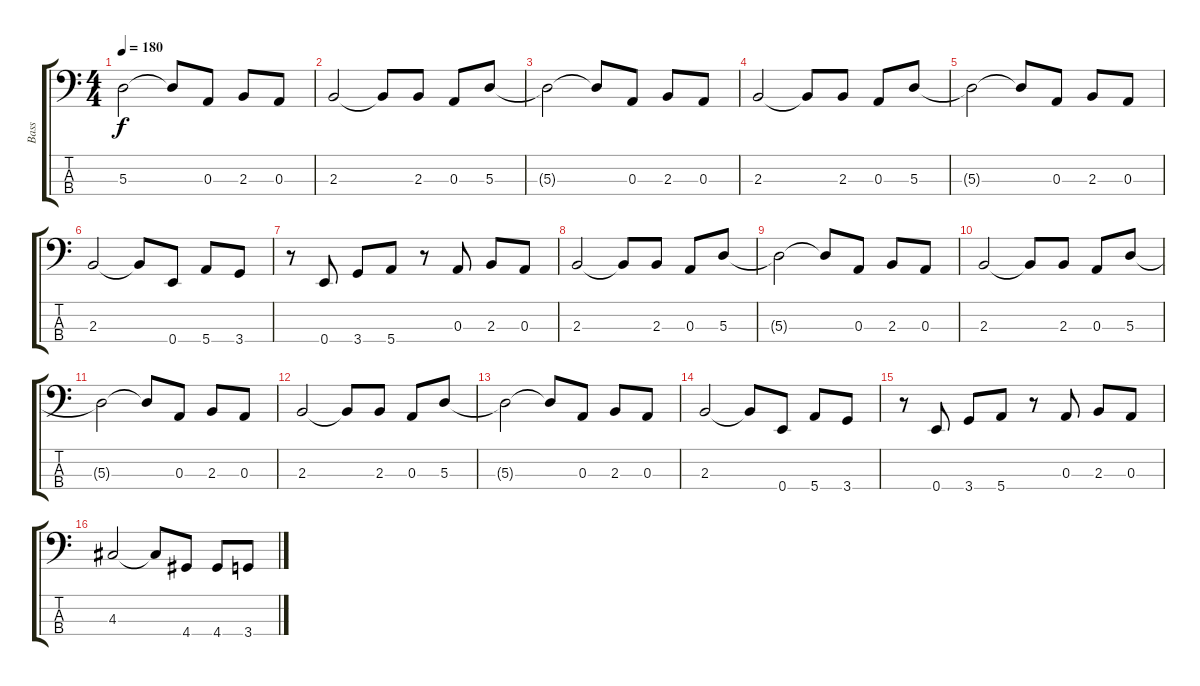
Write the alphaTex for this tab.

\track ("Bass" "Bass") {instrument electricbasspick}
\staff {score tabs}
\tuning (G2 D2 A1 E1) {hide}
\ts (4 4)
\tempo 180
\clef f4
\ks c
5.3{t}.2{dy f} 5.3{t}.8 0.3.8 2.3.8 0.3.8 |
2.3.2 2.3{t}.8 2.3.8 0.3.8 5.3.8 |
5.3{t}.2 5.3{t}.8 0.3.8 2.3.8 0.3.8 |
2.3.2 2.3{t}.8 2.3.8 0.3.8 5.3.8 |
5.3{t}.2 5.3{t}.8 0.3.8 2.3.8 0.3.8 |
2.3.2 2.3{t}.8 0.4.8 5.4.8 3.4.8 |
r.8 0.4.8 3.4.8 5.4.8 r.8 0.3.8 2.3.8 0.3.8 |
2.3.2 2.3{t}.8 2.3.8 0.3.8 5.3.8 |
5.3{t}.2 5.3{t}.8 0.3.8 2.3.8 0.3.8 |
2.3.2 2.3{t}.8 2.3.8 0.3.8 5.3.8 |
5.3{t}.2 5.3{t}.8 0.3.8 2.3.8 0.3.8 |
2.3.2 2.3{t}.8 2.3.8 0.3.8 5.3.8 |
5.3{t}.2 5.3{t}.8 0.3.8 2.3.8 0.3.8 |
2.3.2 2.3{t}.8 0.4.8 5.4.8 3.4.8 |
r.8 0.4.8 3.4.8 5.4.8 r.8 0.3.8 2.3.8 0.3.8 |
4.3.2 4.3{t}.8 4.4.8 4.4.8 3.4.8
